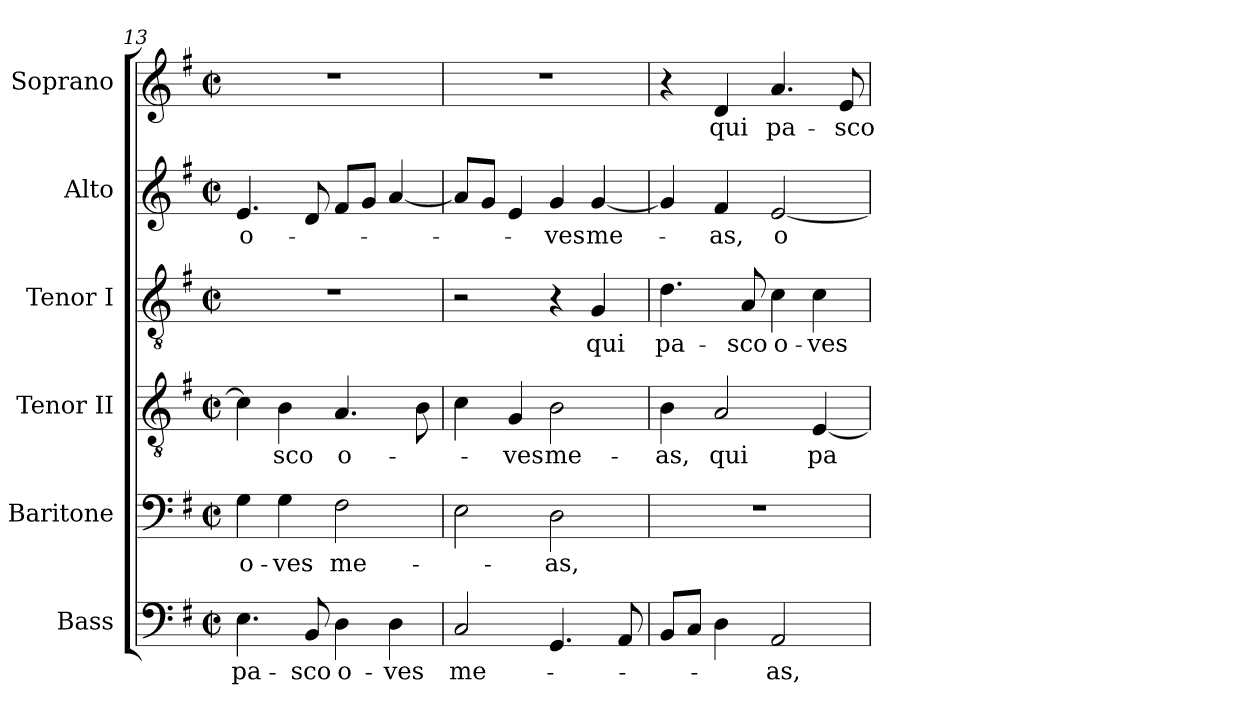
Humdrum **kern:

**kern	**text	**kern	**text	**kern	**text	**kern	**text	**kern	**text	**kern	**text
*part6	*part6	*part5	*part5	*part4	*part4	*part3	*part3	*part2	*part2	*part1	*part1
*staff6	*staff6	*staff5	*staff5	*staff4	*staff4	*staff3	*staff3	*staff2	*staff2	*staff1	*staff1
*I"Bass	*	*I"Baritone	*	*I"Tenor II	*	*I"Tenor I	*	*I"Alto	*	*I"Soprano	*
*I'B.	*	*I'B.	*	*I'T.	*	*I'T.	*	*I'A.	*	*I'S.	*
*clefF4	*	*clefF4	*	*clefGv2	*	*clefGv2	*	*clefG2	*	*clefG2	*
*	*	*	*	*ITrd7c12	*	*ITrd7c12	*	*	*	*	*
*k[f#]	*	*k[f#]	*	*k[f#]	*	*k[f#]	*	*k[f#]	*	*k[f#]	*
*G:	*	*G:	*	*G:	*	*G:	*	*G:	*	*G:	*
*M2/2	*	*M2/2	*	*M2/2	*	*M2/2	*	*M2/2	*	*M2/2	*
*met(c|)	*	*met(c|)	*	*met(c|)	*	*met(c|)	*	*met(c|)	*	*met(c|)	*
=13	=13	=13	=13	=13	=13	=13	=13	=13	=13	=13	=13
!	!LO:LY:b:color=#000000	!	!	!	!	!	!	!	!	!	!
!	!	!	!LO:LY:b:color=#000000	!	!	!	!	!	!	!	!
!	!	!	!	!	!	!	!	!	!LO:LY:b:color=#000000	!	!
4.Ei\	pa-	4Gi\	o-	4Ci\]	.	1r	.	4.ei/	o-	1r	.
!	!	!	!LO:LY:b:color=#000000	!	!	!	!	!	!	!	!
!	!	!	!	!	!LO:LY:b:color=#000000	!	!	!	!	!	!
.	.	4Gi\	-ves	4BBi\	-sco	.	.	.	.	.	.
!	!LO:LY:b:color=#000000	!	!	!	!	!	!	!	!	!	!
8BBi/	-sco	.	.	.	.	.	.	8di/	.	.	.
!	!LO:LY:b:color=#000000	!	!	!	!	!	!	!	!	!	!
!	!	!	!LO:LY:b:color=#000000	!	!	!	!	!	!	!	!
!	!	!	!	!	!LO:LY:b:color=#000000	!	!	!	!	!	!
4Di\	o-	2F#i\	me-	4.AAi/	o-	.	.	8f#i/L	.	.	.
.	.	.	.	.	.	.	.	8gi/J	.	.	.
!	!LO:LY:b:color=#000000	!	!	!	!	!	!	!	!	!	!
4Di\	-ves	.	.	.	.	.	.	[<4ai/	.	.	.
.	.	.	.	8BBi\	.	.	.	.	.	.	.
=14	=14	=14	=14	=14	=14	=14	=14	=14	=14	=14	=14
!	!LO:LY:b:color=#000000	!	!	!	!	!	!	!	!	!	!
2Ci/	me-	2Ei\	.	4Ci\	.	2r	.	8ai/L]	.	1r	.
.	.	.	.	.	.	.	.	8gi/J	.	.	.
!	!	!	!	!	!LO:LY:b:color=#000000	!	!	!	!	!	!
.	.	.	.	4GGi/	-ves	.	.	4ei/	.	.	.
!	!	!	!LO:LY:b:color=#000000	!	!	!	!	!	!	!	!
!	!	!	!	!	!LO:LY:b:color=#000000	!	!	!	!	!	!
!	!	!	!	!	!	!	!	!	!LO:LY:b:color=#000000	!	!
4.GGi/	.	2Di\	-as,	2BBi\	me-	4r	.	4gi/	-ves	.	.
!	!	!	!	!	!	!	!LO:LY:b:color=#000000	!	!	!	!
!	!	!	!	!	!	!	!	!	!LO:LY:b:color=#000000	!	!
.	.	.	.	.	.	4GGi/	qui	[<4gi/	me-	.	.
8AAi/	.	.	.	.	.	.	.	.	.	.	.
=15	=15	=15	=15	=15	=15	=15	=15	=15	=15	=15	=15
!	!	!	!	!	!LO:LY:b:color=#000000	!	!	!	!	!	!
!	!	!	!	!	!	!	!LO:LY:b:color=#000000	!	!	!	!
8BBi/L	.	1r	.	4BBi\	-as,	4.Di\	pa-	4gi/]	.	4r	.
8Ci/J	.	.	.	.	.	.	.	.	.	.	.
!	!	!	!	!	!LO:LY:b:color=#000000	!	!	!	!	!	!
!	!	!	!	!	!	!	!	!	!LO:LY:b:color=#000000	!	!
!	!	!	!	!	!	!	!	!	!	!	!LO:LY:b:color=#000000
4Di\	.	.	.	2AAi/	qui	.	.	4f#i/	-as,	4di/	qui
!	!	!	!	!	!	!	!LO:LY:b:color=#000000	!	!	!	!
.	.	.	.	.	.	8AAi/	-sco	.	.	.	.
!	!LO:LY:b:color=#000000	!	!	!	!	!	!	!	!	!	!
!	!	!	!	!	!	!	!LO:LY:b:color=#000000	!	!	!	!
!	!	!	!	!	!	!	!	!	!LO:LY:b:color=#000000	!	!
!	!	!	!	!	!	!	!	!	!	!	!LO:LY:b:color=#000000
2AAi/	-as,	.	.	.	.	4Ci\	o-	[<2ei/	o-	4.ai/	pa-
!	!	!	!	!	!LO:LY:b:color=#000000	!	!	!	!	!	!
!	!	!	!	!	!	!	!LO:LY:b:color=#000000	!	!	!	!
.	.	.	.	[<4EEi/	pa-	4Ci\	-ves	.	.	.	.
!	!	!	!	!	!	!	!	!	!	!	!LO:LY:b:color=#000000
.	.	.	.	.	.	.	.	.	.	8ei/	-sco
=	=	=	=	=	=	=	=	=	=	=	=
*-	*-	*-	*-	*-	*-	*-	*-	*-	*-	*-	*-
